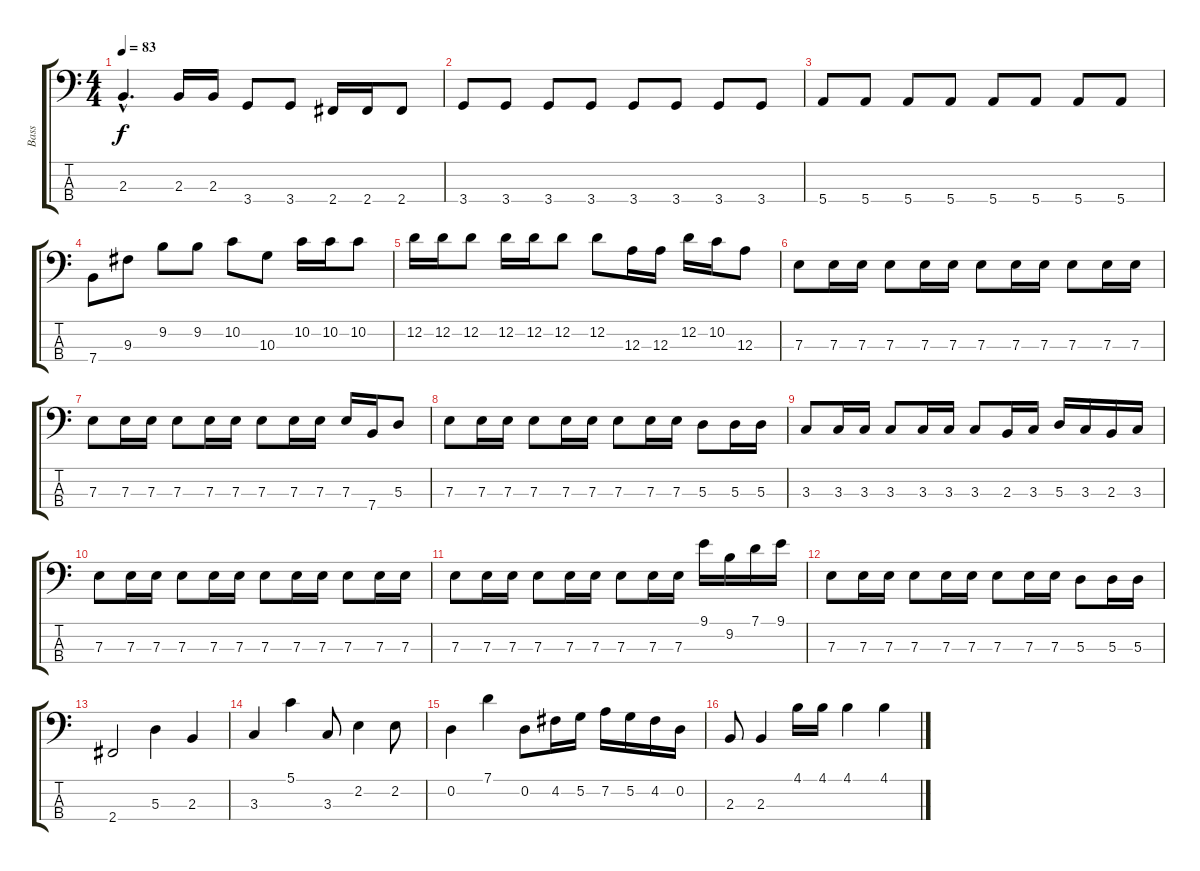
\track ("Bass" "Bass") {instrument acousticguitarnylon}
\staff {score tabs}
\tuning (G2 D2 A1 E1) {hide}
\ts (4 4)
\tempo 83
\clef f4
\ks c
2.3{hac}.4{d dy f} 2.3.16 2.3.16 3.4.8 3.4.8 2.4.16 2.4.16 2.4.8 |
3.4.8 3.4.8 3.4.8 3.4.8 3.4.8 3.4.8 3.4.8 3.4.8 |
5.4.8 5.4.8 5.4.8 5.4.8 5.4.8 5.4.8 5.4.8 5.4.8 |
7.4.8 9.3.8 9.2.8 9.2.8 10.2.8 10.3.8 10.2.16 10.2.16 10.2.8 |
12.2.16 12.2.16 12.2.8 12.2.16 12.2.16 12.2.8 12.2.8 12.3.16 12.3.16 12.2.16 10.2.16 12.3.8 |
7.3.8 7.3.16 7.3.16 7.3.8 7.3.16 7.3.16 7.3.8 7.3.16 7.3.16 7.3.8 7.3.16 7.3.16 |
7.3.8 7.3.16 7.3.16 7.3.8 7.3.16 7.3.16 7.3.8 7.3.16 7.3.16 7.3.16 7.4.16 5.3.8 |
7.3.8 7.3.16 7.3.16 7.3.8 7.3.16 7.3.16 7.3.8 7.3.16 7.3.16 5.3.8 5.3.16 5.3.16 |
3.3.8 3.3.16 3.3.16 3.3.8 3.3.16 3.3.16 3.3.8 2.3.16 3.3.16 5.3.16 3.3.16 2.3.16 3.3.16 |
7.3.8 7.3.16 7.3.16 7.3.8 7.3.16 7.3.16 7.3.8 7.3.16 7.3.16 7.3.8 7.3.16 7.3.16 |
7.3.8 7.3.16 7.3.16 7.3.8 7.3.16 7.3.16 7.3.8 7.3.16 7.3.16 9.1.16 9.2.16 7.1.16 9.1.16 |
7.3.8 7.3.16 7.3.16 7.3.8 7.3.16 7.3.16 7.3.8 7.3.16 7.3.16 5.3.8 5.3.16 5.3.16 |
2.4.2 5.3.4 2.3.4 |
3.3.4 5.1.4 3.3.8 2.2.4 2.2.8 |
0.2.4 7.1.4 0.2.8 4.2.16 5.2.16 7.2.16 5.2.16 4.2.16 0.2.16 |
2.3.8 2.3.4 4.1.16 4.1.16 4.1.4 4.1.4
